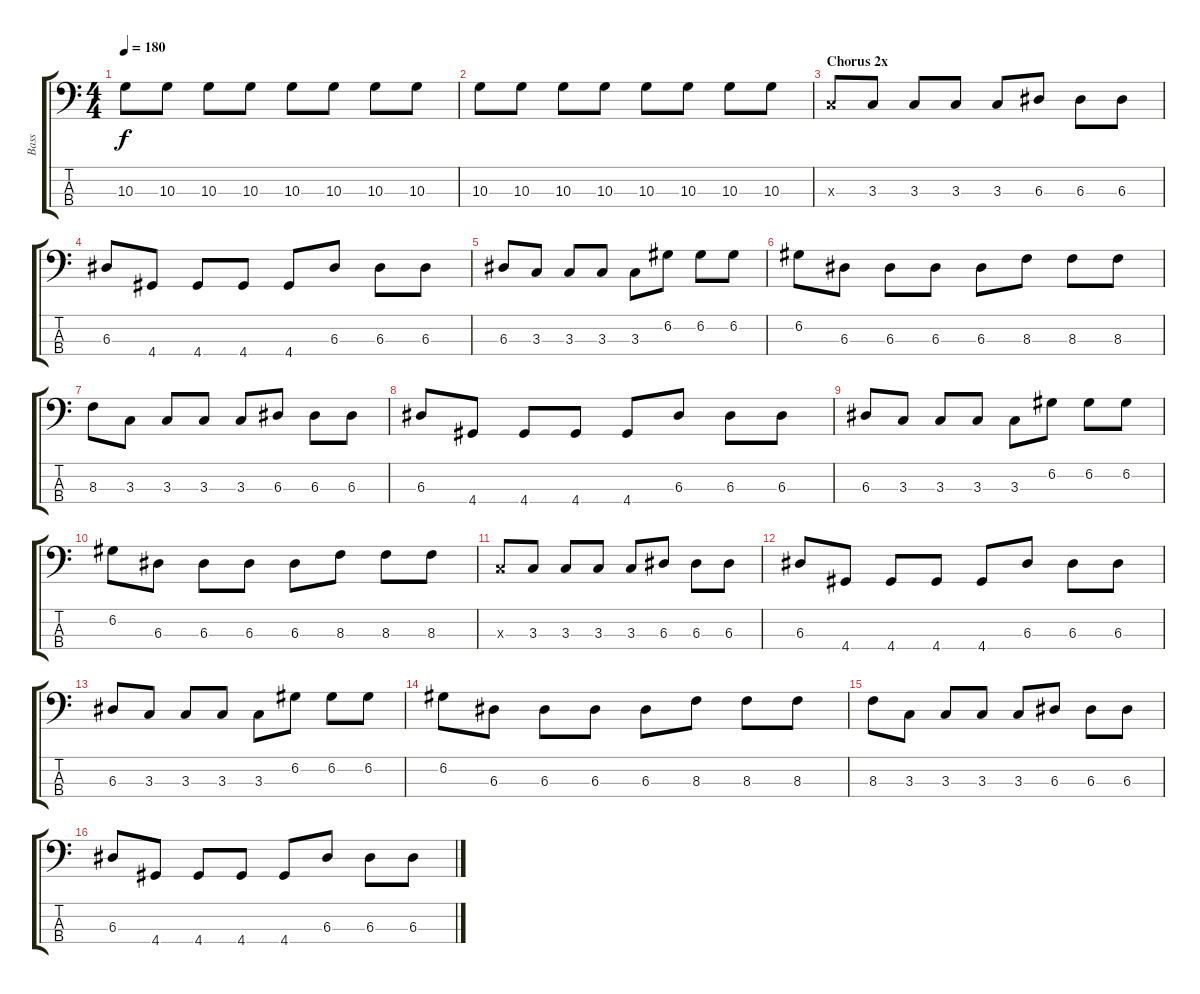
\track ("Bass" "Bass") {instrument electricbasspick}
\staff {score tabs}
\tuning (G2 D2 A1 E1) {hide}
\ts (4 4)
\tempo 180
\clef f4
\ks c
10.3.8{dy f} 10.3.8 10.3.8 10.3.8 10.3.8 10.3.8 10.3.8 10.3.8 |
10.3.8 10.3.8 10.3.8 10.3.8 10.3.8 10.3.8 10.3.8 10.3.8 |
\section ("" "Chorus 2x")
3.3{x}.8 3.3.8 3.3.8 3.3.8 3.3.8 6.3.8 6.3.8 6.3.8 |
6.3.8 4.4.8 4.4.8 4.4.8 4.4.8 6.3.8 6.3.8 6.3.8 |
6.3.8 3.3.8 3.3.8 3.3.8 3.3.8 6.2.8 6.2.8 6.2.8 |
6.2.8 6.3.8 6.3.8 6.3.8 6.3.8 8.3.8 8.3.8 8.3.8 |
8.3.8 3.3.8 3.3.8 3.3.8 3.3.8 6.3.8 6.3.8 6.3.8 |
6.3.8 4.4.8 4.4.8 4.4.8 4.4.8 6.3.8 6.3.8 6.3.8 |
6.3.8 3.3.8 3.3.8 3.3.8 3.3.8 6.2.8 6.2.8 6.2.8 |
6.2.8 6.3.8 6.3.8 6.3.8 6.3.8 8.3.8 8.3.8 8.3.8 |
3.3{x}.8 3.3.8 3.3.8 3.3.8 3.3.8 6.3.8 6.3.8 6.3.8 |
6.3.8 4.4.8 4.4.8 4.4.8 4.4.8 6.3.8 6.3.8 6.3.8 |
6.3.8 3.3.8 3.3.8 3.3.8 3.3.8 6.2.8 6.2.8 6.2.8 |
6.2.8 6.3.8 6.3.8 6.3.8 6.3.8 8.3.8 8.3.8 8.3.8 |
8.3.8 3.3.8 3.3.8 3.3.8 3.3.8 6.3.8 6.3.8 6.3.8 |
6.3.8 4.4.8 4.4.8 4.4.8 4.4.8 6.3.8 6.3.8 6.3.8
